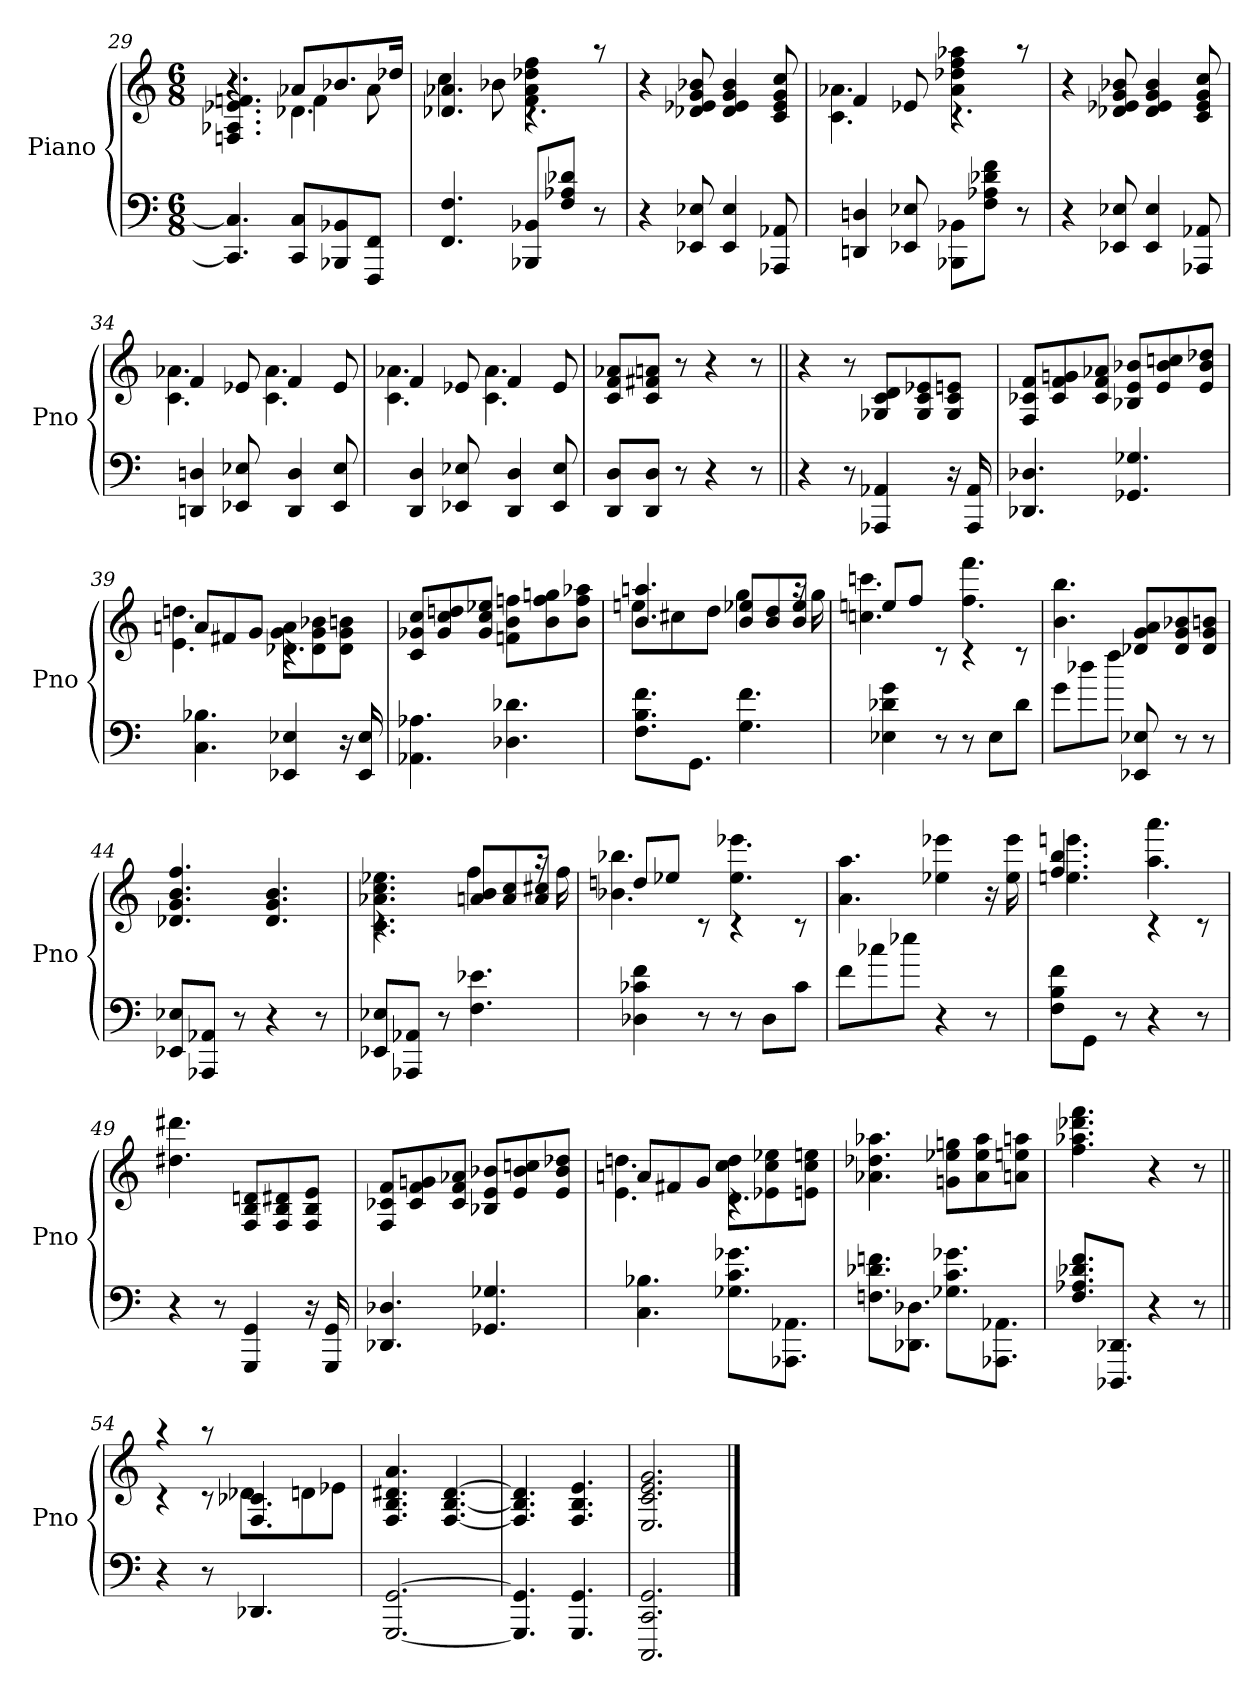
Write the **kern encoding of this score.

**kern	**kern
*part1	*part1
*staff2	*staff1
*I"Piano	*
*I'Pno	*
*clefF4	*clefG2
*k[]	*k[]
*C:	*C:
*M6/8	*M6/8
=29	=29
*	*^
*	*	*^
4.CC] 4.C]	4.r	4.r	4.Fn 4.A-X 4.e-X 4.fn
8CC 8CL	4.d-X\	4f	8a-XL
8BBB-X 8BB-X	.	.	8.b-X
8FFF 8FFJ	.	8a-	.
.	.	.	16dd-XJk
*	*	*v	*v
=30	=30	=30
4.FF 4.F	4.d-X 4.a-X	4cc
.	.	8b-X
8BBB-X 8BB-XL	4.rc	4f 4a- 4dd-X 4ff
8F 8A-X 8d-XJ	.	.
8r	.	8raa
*	*v	*v
=31	=31
4r	4r
8EE-X 8E-X	8d-X 8e-X 8g 8b-X
4EE- 4E-	4d- 4e- 4g 4b-
8AAA-X 8AA-X	8c 8e- 8g 8cc
=32	=32
*	*^
4DDn 4Dn	4f	4.c 4.a-X
8EE-X 8E-X	8e-X	.
8BBB-X 8BB-XL	4.rc	4a- 4dd-X 4ff 4aa-X
8F 8A-X 8d-X 8fJ	.	.
8r	.	8raa
*	*v	*v
=33	=33
4r	4r
8EE-X 8E-X	8d-X 8e-X 8g 8b-X
4EE- 4E-	4d- 4e- 4g 4b-
8AAA-X 8AA-X	8c 8e- 8g 8cc
=34	=34
*	*^
4DDn 4Dn	4f	4.c 4.a-X
8EE-X 8E-X	8e-X	.
4DD 4D	4f	4.c 4.a-
8EE- 8E-	8e-	.
=35	=35	=35
4DD 4D	4f	4.c 4.a-X
8EE-X 8E-X	8e-X	.
4DD 4D	4f	4.c 4.a-
8EE- 8E-	8e-	.
*	*v	*v
=36	=36
8DD 8DL	8c 8f 8a-XL
8DD 8DJ	8c 8f#X 8anJ
8r	8r
4r	4r
8r	8r
=37||	=37||
4r	4r
8r	8r
4AAA-X 4AA-X	8G-X 8c 8dL
.	8G- 8c 8e-X
16r	8G- 8c 8enJ
16AAA- 16AA-	.
=38	=38
4.DD-X 4.D-X	8F 8c-X 8fL
.	8c- 8f 8gn
.	8c- 8f 8a-XJ
4.GG-X 4.G-X	8B-X 8e 8b-XL
.	8e 8b- 8ccn
.	8e 8b- 8dd-XJ
=39	=39
*	*^
4.C 4.B-X	8anL	4.e 4.ddn
.	8f#X	.
.	8gJ	.
4EE-X 4E-X	4.rc	8d-X 8g 8aL
.	.	8d- 8g 8b-X
16r	.	8d- 8g 8bnJ
16EE- 16E-	.	.
*	*v	*v
=40	=40
4.AA-X 4.A-X	8c 8g-X 8ccL
.	8g- 8cc 8ddn
.	8g- 8cc 8ee-XJ
4.D-X 4.d-X	8fn 8b 8ffnL
.	8b 8ff 8ggn
.	8b 8ff 8aa-XJ
=41	=41
*	*^
8.F 8.B 8.fL	4.b 4.aan	8eenL
.	.	8cc#X
8.GGJ	.	.
.	.	8ddJ
4.G 4.f	8b 8ee-XL	4gg
.	8b 8dd	.
.	8b 8ee-J	16raa
.	.	16gg
=42	=42	=42
4E-X 4d-X 4g	8eenL	4.ccn 4.cccn
.	8ffJ	.
8r	8rc	.
8r	4rc	4.ff 4.fff
8E-L	.	.
8d-J	8rc	.
*	*v	*v
=43	=43
8gL	4.b 4.bb
8dd-X	.
8ffJ	.
8EE-X 8E-X	8d-X 8g 8aL
8r	8d- 8g 8b-X
8r	8d- 8g 8bnJ
=44	=44
8EE-X 8E-XL	4.d-X 4.g 4.b 4.ff
8AAA-X 8AA-XJ	.
8r	.
4r	4.d- 4.g 4.b
8r	.
=45	=45
*	*^
8EE-X 8E-XL	4.rc	4.c 4.a-X 4.cc 4.ee-X
8AAA-X 8AA-XJ	.	.
8r	.	.
4.F 4.e-X	8an 8bL	4ff
.	8a 8cc	.
.	8a 8cc#XJ	16raa
.	.	16ff
=46	=46	=46
4D-X 4c-X 4f	8ddnL	4.b-X 4.bb-X
.	8ee-XJ	.
8r	8rc	.
8r	4rc	4.ee- 4.eee-X
8D-L	.	.
8c-J	8rc	.
*	*v	*v
=47	=47
8fL	4.a 4.aa
8cc-X	.
8ee-XJ	.
4r	4ee-X 4eee-X
8r	16r
.	16ee- 16eee-
=48	=48
*	*^
8F 8B 8fL	4.ff 4.bb	4.een 4.eeen
8GGJ	.	.
8r	.	.
4r	4rc	4.aa 4.aaa
8r	8rc	.
*	*v	*v
=49	=49
4r	4.dd#X 4.ddd#X
8r	.
4GGG 4GG	8F 8B 8dnL
.	8F 8B 8d#X
16r	8F 8B 8eJ
16GGG 16GG	.
=50	=50
4.DD-X 4.D-X	8F 8c-X 8fL
.	8c- 8f 8gn
.	8c- 8f 8a-XJ
4.GG-X 4.G-X	8B-X 8e 8b-XL
.	8e 8b- 8ccn
.	8e 8b- 8dd-XJ
=51	=51
*	*^
4.C 4.B-X	8anL	4.e 4.ddn
.	8f#X	.
.	8gJ	.
8.G-X 8.c 8.g-XL	4.rc	8d 8cc 8ddL
.	.	8e-X 8cc 8ee-X
8.AAA-X 8.AA-XJ	.	.
.	.	8en 8cc 8eenJ
*	*v	*v
=52	=52
8.Fn 8.d-X 8.fnL	4.a-X 4.dd-X 4.aa-X
8.DD-X 8.D-XJ	.
8.G-X 8.c 8.g-XL	8gn 8ee-X 8ggnL
.	8a- 8ee- 8aa-
8.AAA-X 8.AA-XJ	.
.	8an 8een 8aanJ
=53	=53
8.F 8.A-X 8.d-X 8.fL	4.ff 4.aa-X 4.ddd-X 4.fff
8.DDD-X 8.DD-XJ	.
4r	4r
8r	8r
=54||	=54||
*	*^
4r	4rc	4raa
8r	8rc	8raa
4.DD-X	4.F 4.c-X	8d-XL
.	.	8dn
.	.	8e-XJ
*	*v	*v
=55	=55
[2.GGG [2.GG	4.F 4.B 4.d#X 4.a
.	[4.F [4.B [4.d#
=56	=56
4.GGG] 4.GG]	4.F] 4.B] 4.d#]
4.GGG 4.GG	4.F 4.B 4.e
=57	=57
2.CCC 2.CC 2.GG	2.E 2.c 2.e 2.g
==	==
*-	*-
